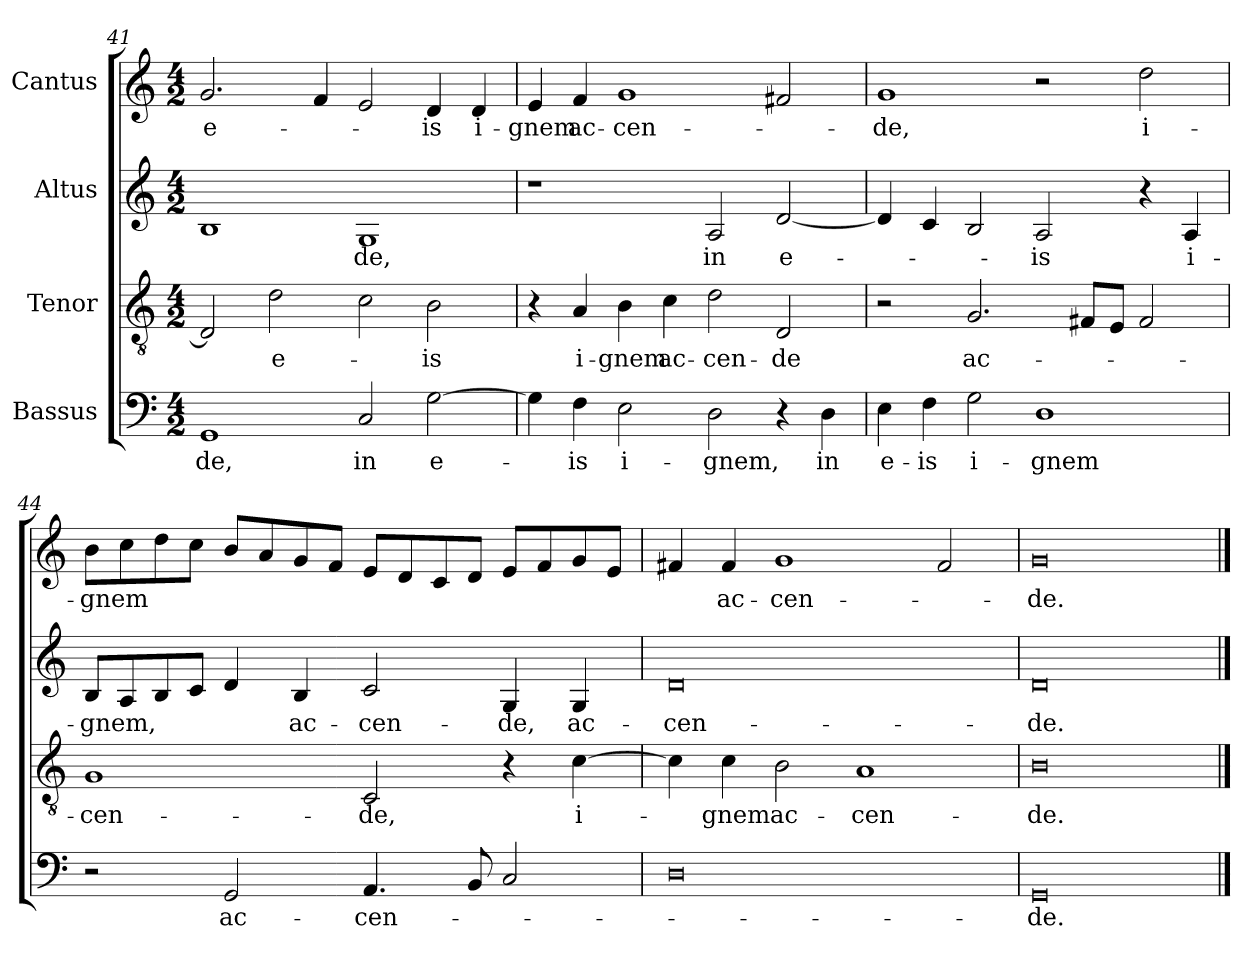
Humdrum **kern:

**kern	**text	**kern	**text	**kern	**text	**kern	**text
*part4	*part4	*part3	*part3	*part2	*part2	*part1	*part1
*staff4	*staff4	*staff3	*staff3	*staff2	*staff2	*staff1	*staff1
*I"Bassus	*	*I"Tenor	*	*I"Altus	*	*I"Cantus	*
*clefF4	*	*clefGv2	*	*clefG2	*	*clefG2	*
*k[]	*	*k[]	*	*k[]	*	*k[]	*
*M4/2	*	*M4/2	*	*M4/2	*	*M4/2	*
=41	=41	=41	=41	=41	=41	=41	=41
1GG	-de,	2D/]	.	1B	.	2.g/	e-
.	.	2d\	e-	.	.	.	.
.	.	.	.	.	.	4f/	.
2C/	in	2c\	.	1G	-de,	2e/	.
[2G\	e-	2B\	-is	.	.	4d/	-is
.	.	.	.	.	.	4d/	i-
!!LO:LB:g=z
=42	=42	=42	=42	=42	=42	=42	=42
4G\]	.	4r	.	1r	.	4e/	-gnem
4F\	-is	4A/	i-	.	.	4f/	ac-
2E\	i-	4B\	-gnem	.	.	1g	-cen-
.	.	4c\	ac-	.	.	.	.
2D\	-gnem,	2d\	-cen-	2A/	in	.	.
4r	.	2D/	-de	[2d/	e-	2f#X/	.
4D\	in	.	.	.	.	.	.
=43	=43	=43	=43	=43	=43	=43	=43
4E\	e-	2r	.	4d/]	.	1g	-de,
4F\	-is	.	.	4c/	.	.	.
2G\	i-	2.G/	ac-	2B/	.	.	.
1D	-gnem	.	.	2A/	-is	2r	.
.	.	8F#X/L	.	.	.	.	.
.	.	8E/J	.	.	.	.	.
.	.	2F#/	.	4r	.	2dd\	i-
.	.	.	.	4A/	i-	.	.
=44	=44	=44	=44	=44	=44	=44	=44
2r	.	1G	-cen-	8B/L	-gnem,	8b\L	-gnem
.	.	.	.	8A/	.	8cc\	.
.	.	.	.	8B/	.	8dd\	.
.	.	.	.	8c/J	.	8cc\J	.
2GG/	ac-	.	.	4d/	.	8b/L	.
.	.	.	.	.	.	8a/	.
.	.	.	.	4B/	ac-	8g/	.
.	.	.	.	.	.	8f/J	.
4.AA/	-cen-	2C/	-de,	2c/	-cen-	8e/L	.
.	.	.	.	.	.	8d/	.
.	.	.	.	.	.	8c/	.
8BB/	.	.	.	.	.	8d/J	.
2C/	.	4r	.	4G/	-de,	8e/L	.
.	.	.	.	.	.	8f/	.
.	.	[4c\	i-	4G/	ac-	8g/	.
.	.	.	.	.	.	8e/J	.
=45	=45	=45	=45	=45	=45	=45	=45
0D	.	4c\]	.	0d	-cen-	4f#X/	.
.	.	4c\	-gnem	.	.	4f#/	ac-
.	.	2B\	ac-	.	.	1g	-cen-
.	.	1A	-cen-	.	.	.	.
.	.	.	.	.	.	2f#/	.
=46	=46	=46	=46	=46	=46	=46	=46
0GG	-de.	0B	-de.	0d	-de.	0g	-de.
==	==	==	==	==	==	==	==
*-	*-	*-	*-	*-	*-	*-	*-
